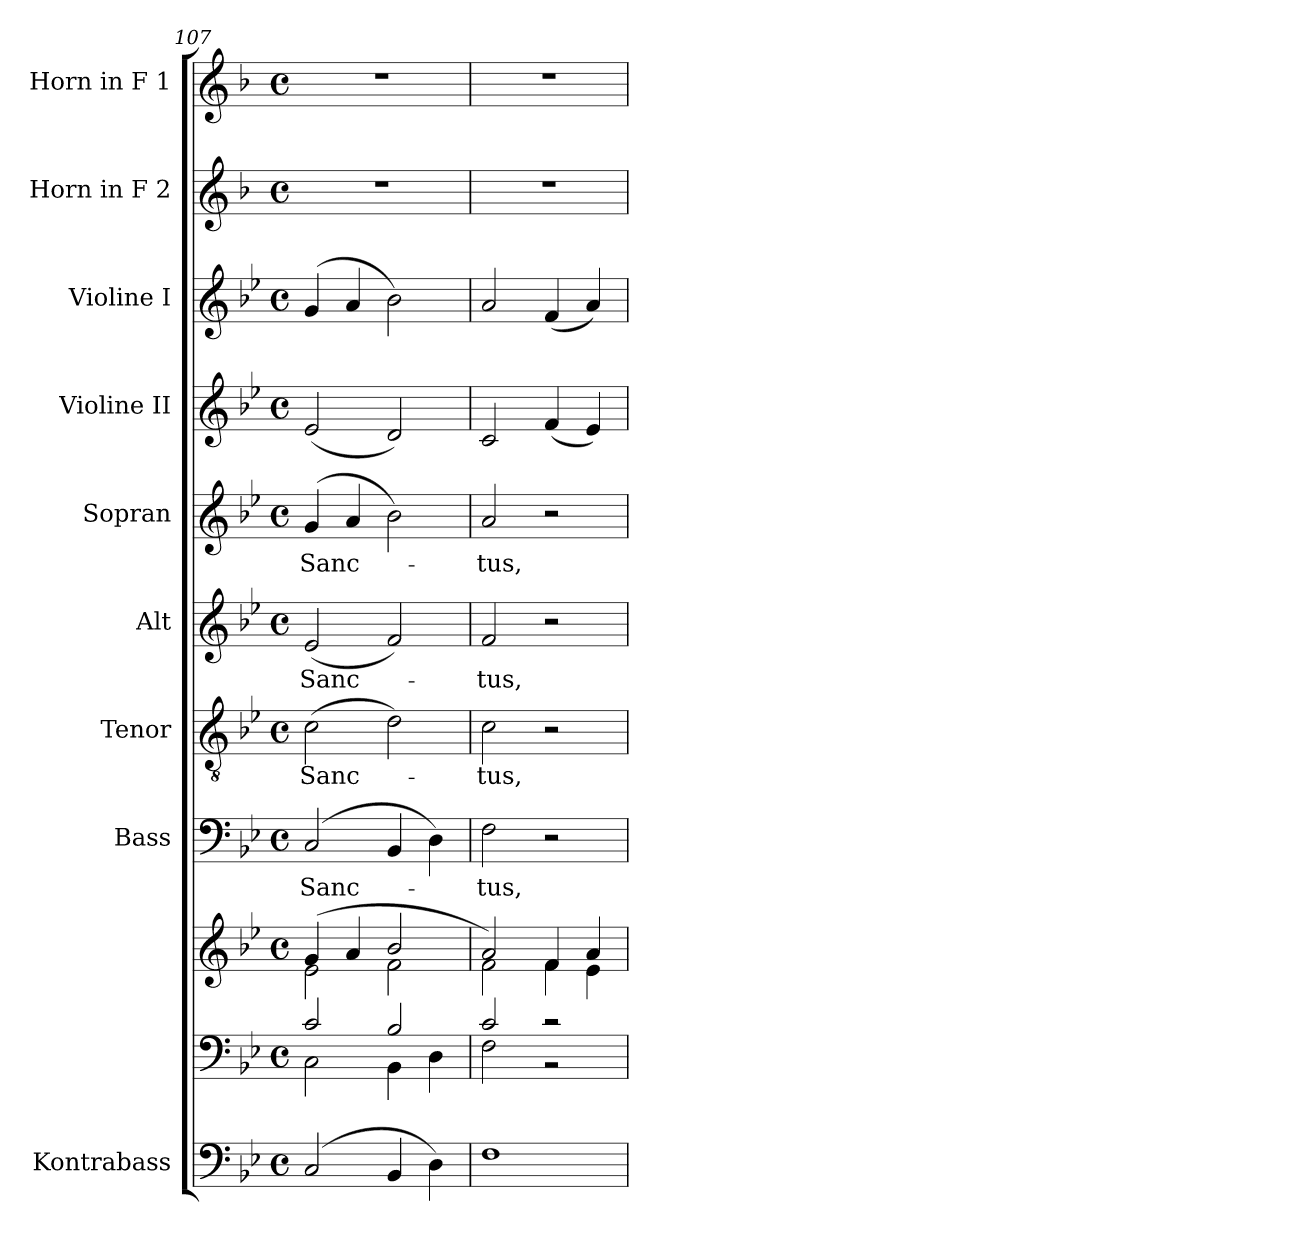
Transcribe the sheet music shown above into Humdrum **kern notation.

**kern	**kern	**kern	**kern	**text	**kern	**text	**kern	**text	**kern	**text	**kern	**kern	**kern	**kern
*part10	*part9	*part9	*part8	*part8	*part7	*part7	*part6	*part6	*part5	*part5	*part4	*part3	*part2	*part1
*staff11	*staff10	*staff9	*staff8	*staff8	*staff7	*staff7	*staff6	*staff6	*staff5	*staff5	*staff4	*staff3	*staff2	*staff1
*I"Kontrabass	*	*	*I"Bass	*	*I"Tenor	*	*I"Alt	*	*I"Sopran	*	*I"Violine II	*I"Violine I	*I"Horn in F 2	*I"Horn in F 1
*I'Kb.	*	*	*I'B.	*	*I'T.	*	*I'A.	*	*I'S.	*	*I'Vl. II	*I'Vl. I	*	*
*clefF4	*clefF4	*clefG2	*clefF4	*	*clefGv2	*	*clefG2	*	*clefG2	*	*clefG2	*clefG2	*clefG2	*clefG2
*ITrd7c12	*	*	*	*	*	*	*	*	*	*	*	*	*ITrd4c7	*ITrd4c7
*k[b-e-]	*k[b-e-]	*k[b-e-]	*k[b-e-]	*	*k[b-e-]	*	*k[b-e-]	*	*k[b-e-]	*	*k[b-e-]	*k[b-e-]	*k[b-e-]	*k[b-e-]
*B-:	*B-:	*B-:	*B-:	*	*B-:	*	*B-:	*	*B-:	*	*B-:	*B-:	*B-:	*B-:
*M4/4	*M4/4	*M4/4	*M4/4	*	*M4/4	*	*M4/4	*	*M4/4	*	*M4/4	*M4/4	*M4/4	*M4/4
*met(c)	*met(c)	*met(c)	*met(c)	*	*met(c)	*	*met(c)	*	*met(c)	*	*met(c)	*met(c)	*met(c)	*met(c)
=107	=107	=107	=107	=107	=107	=107	=107	=107	=107	=107	=107	=107	=107	=107
*	*^	*^	*	*	*	*	*	*	*	*	*	*	*	*
!	!	!	!	!	!	!LO:LY:b	!	!LO:LY:b	!	!LO:LY:b	!	!LO:LY:b	!	!	!	!
(2CC/	2c/	2C\	(4g/	2e-\	(2C/	Sanc-	(>2c\	Sanc-	(<2e-/	Sanc-	(4g/	Sanc-	(<2e-/	(4g/	1r	1r
.	.	.	4a/	.	.	.	.	.	.	.	4a/	.	.	4a/	.	.
4BBB-/	2B-/	4BB-\	2b-/	2f\	4BB-/	.	2d\)	.	2f/)	.	2b-\)	.	2d/)	2b-\)	.	.
4DD\)	.	4D\	.	.	4D\)	.	.	.	.	.	.	.	.	.	.	.
=108	=108	=108	=108	=108	=108	=108	=108	=108	=108	=108	=108	=108	=108	=108	=108	=108
!	!	!	!	!	!	!LO:LY:b	!	!LO:LY:b	!	!LO:LY:b	!	!LO:LY:b	!	!	!	!
1FF	2c/	2F\	2a/)	2f\	2F\	-tus,	2c\	-tus,	2f/	-tus,	2a/	-tus,	2c/	2a/	1r	1r
.	2r	2r	4f/	4f\	2r	.	2r	.	2r	.	2r	.	(<4f/	(<4f/	.	.
.	.	.	4a/	4e-\	.	.	.	.	.	.	.	.	4e-/)	4a/)	.	.
*	*v	*v	*	*	*	*	*	*	*	*	*	*	*	*	*	*
*	*	*v	*v	*	*	*	*	*	*	*	*	*	*	*	*
=	=	=	=	=	=	=	=	=	=	=	=	=	=	=
*-	*-	*-	*-	*-	*-	*-	*-	*-	*-	*-	*-	*-	*-	*-
